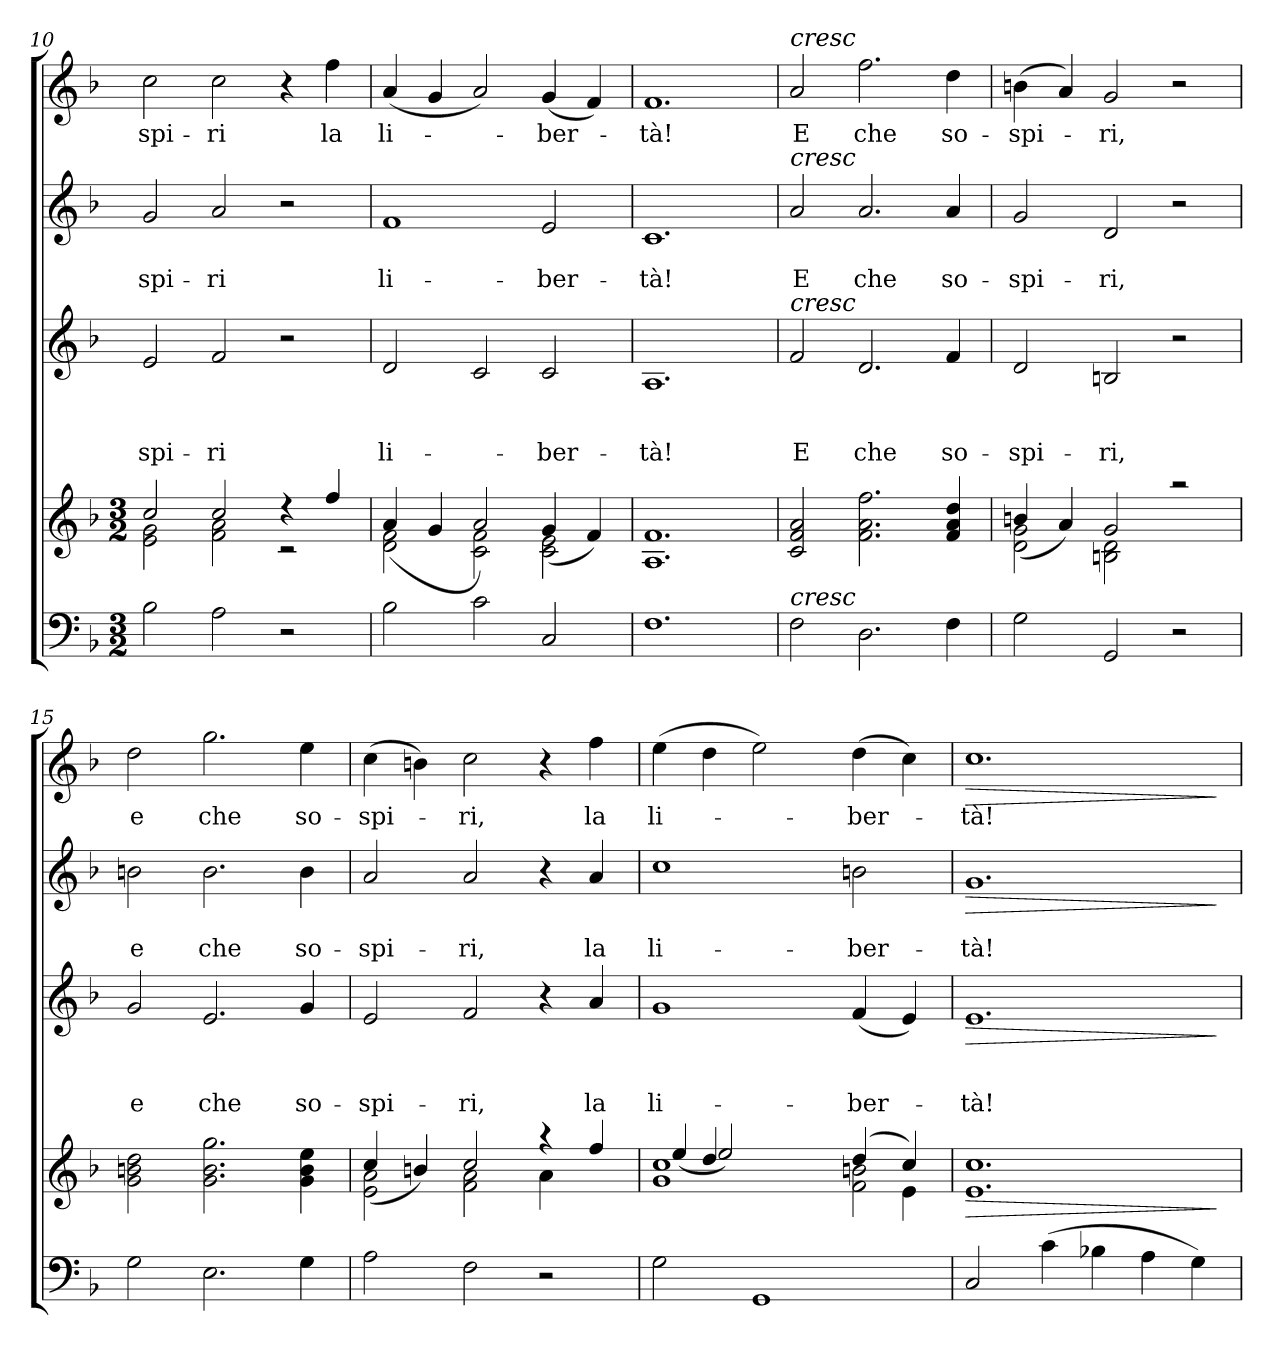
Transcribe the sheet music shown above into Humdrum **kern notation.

**kern	**kern	**dynam	**kern	**text	**text	**text	**dynam	**kern	**text	**text	**dynam	**kern	**text	**dynam
*part5	*part4	*part4	*part3	*part3	*part3	*part3	*part3	*part2	*part2	*part2	*part2	*part1	*part1	*part1
*staff5	*staff4	*staff4	*staff3	*staff3	*staff3	*staff3	*staff3	*staff2	*staff2	*staff2	*staff2	*staff1	*staff1	*staff1
*clefF4	*clefG2	*	*clefG2	*	*	*	*	*clefG2	*	*	*	*clefG2	*	*
*k[b-]	*k[b-]	*	*k[b-]	*	*	*	*	*k[b-]	*	*	*	*k[b-]	*	*
*F:	*F:	*	*F:	*	*	*	*	*F:	*	*	*	*F:	*	*
*M3/2	*M3/2	*	*	*	*	*	*	*	*	*	*	*	*	*
=10	=10	=10	=10	=10	=10	=10	=10	=10	=10	=10	=10	=10	=10	=10
*	*^	*	*	*	*	*	*	*	*	*	*	*	*	*
!	!	!	!	!	!	!	!LO:LY:b	!	!	!	!LO:LY:b	!	!	!LO:LY:b	!
2B-\	2cc/	2e\ 2g\	.	2e/	.	.	-spi-	.	2g/	.	-spi-	.	2cc\	-spi-	.
!	!	!	!	!	!	!	!LO:LY:b	!	!	!	!LO:LY:b	!	!	!LO:LY:b	!
2A\	2cc/	2f\ 2a\	.	2f/	.	.	-ri	.	2a/	.	-ri	.	2cc\	-ri	.
2r	4rdd	2rc	.	2r	.	.	.	.	2r	.	.	.	4r	.	.
!	!	!	!	!	!	!	!	!	!	!	!	!	!	!LO:LY:b	!
.	4ff/	.	.	.	.	.	.	.	.	.	.	.	4ff\	la	.
!!LO:LB:g=z
=11	=11	=11	=11	=11	=11	=11	=11	=11	=11	=11	=11	=11	=11	=11	=11
!	!	!	!	!	!	!	!LO:LY:b	!	!	!	!LO:LY:b:rj	!	!	!LO:LY:b	!
2B-\	2d\ 2f\	(4a/	.	2d/	.	.	li-	.	1f	.	li-	.	(<4a/	li-	.
.	.	4g/	.	.	.	.	.	.	.	.	.	.	4g/	.	.
2c\	2c\ 2f\	2a/)	.	2c/	.	.	.	.	.	.	.	.	2a/)	.	.
!	!	!	!	!	!	!	!LO:LY:b	!	!	!	!LO:LY:b	!	!	!LO:LY:b	!
2C/	2c\ 2e\	(4g/	.	2c/	.	.	-ber-	.	2e/	.	-ber-	.	(<4g/	-ber-	.
.	.	4f/)	.	.	.	.	.	.	.	.	.	.	4f/)	.	.
=12	=12	=12	=12	=12	=12	=12	=12	=12	=12	=12	=12	=12	=12	=12	=12
!	!	!	!	!	!	!	!LO:LY:b	!	!	!	!LO:LY:b	!	!	!LO:LY:b	!
*	*v	*v	*	*	*	*	*	*	*	*	*	*	*	*	*
1.F	1.A 1.f	.	1.A	.	.	-tà!	.	1.c	.	-tà!	.	1.f	-tà!	.
=13	=13	=13	=13	=13	=13	=13	=13	=13	=13	=13	=13	=13	=13	=13
!	!	!	!	!	!	!	!	!	!	!	!	!LO:TX:a:i:t=cresc	!	!
!	!	!	!	!	!	!	!	!LO:TX:a:i:t=cresc	!	!	!	!	!	!
!	!	!	!LO:TX:a:i:t=cresc	!	!	!	!	!	!	!	!	!	!	!
!LO:TX:a:i:t=cresc	!	!	!	!	!	!	!	!	!	!	!	!	!	!
!	!	!	!	!	!	!LO:LY:b	!	!	!	!LO:LY:b	!	!	!LO:LY:b	!
2F\	2c/ 2f/ 2a/	.	2f/	.	.	E	.	2a/	.	E	.	2a/	E	.
!	!	!	!	!	!	!LO:LY:b	!	!	!	!LO:LY:b	!	!	!LO:LY:b	!
2.D\	2.f\ 2.a\ 2.ff\	.	2.d/	.	.	che	.	2.a/	.	che	.	2.ff\	che	.
!	!	!	!	!	!	!LO:LY:b	!	!	!	!LO:LY:b	!	!	!LO:LY:b	!
4F\	4f/ 4a/ 4dd/	.	4f/	.	.	so-	.	4a/	.	so-	.	4dd\	so-	.
=14	=14	=14	=14	=14	=14	=14	=14	=14	=14	=14	=14	=14	=14	=14
*	*^	*	*	*	*	*	*	*	*	*	*	*	*	*
!	!	!	!	!	!	!	!LO:LY:b	!	!	!	!LO:LY:b	!	!	!LO:LY:b	!
2G\	2d\ 2g\	(4bn/	.	2d/	.	.	-spi-	.	2g/	.	-spi-	.	(>4bn\	-spi-	.
.	.	4a/)	.	.	.	.	.	.	.	.	.	.	4a/)	.	.
!	!	!	!	!	!	!	!LO:LY:b	!	!	!	!LO:LY:b	!	!	!LO:LY:b	!
2GG/	2g/	2Bn\ 2d\	.	2Bn/	.	.	-ri,	.	2d/	.	-ri,	.	2g/	-ri,	.
2r	2raa	2ryy	.	2r	.	.	.	.	2r	.	.	.	2r	.	.
=15	=15	=15	=15	=15	=15	=15	=15	=15	=15	=15	=15	=15	=15	=15	=15
!	!	!	!	!	!	!	!LO:LY:b	!	!	!	!LO:LY:b	!	!	!LO:LY:b	!
*	*v	*v	*	*	*	*	*	*	*	*	*	*	*	*	*
2G\	2g\ 2bn\ 2dd\	.	2g/	.	.	e	.	2bn\	.	e	.	2dd\	e	.
!	!	!	!	!	!	!LO:LY:b	!	!	!	!LO:LY:b	!	!	!LO:LY:b	!
2.E\	2.g\ 2.b\ 2.gg\	.	2.e/	.	.	che	.	2.b\	.	che	.	2.gg\	che	.
!	!	!	!	!	!	!LO:LY:b	!	!	!	!LO:LY:b	!	!	!LO:LY:b	!
4G\	4g\ 4b\ 4ee\	.	4g/	.	.	so-	.	4b\	.	so-	.	4ee\	so-	.
=16	=16	=16	=16	=16	=16	=16	=16	=16	=16	=16	=16	=16	=16	=16
*	*^	*	*	*	*	*	*	*	*	*	*	*	*	*
!	!	!	!	!	!	!	!LO:LY:b	!	!	!	!LO:LY:b	!	!	!LO:LY:b	!
2A\	2e\ 2a\	(4cc/	.	2e/	.	.	-spi-	.	2a/	.	-spi-	.	(>4cc\	-spi-	.
.	.	4bn/)	.	.	.	.	.	.	.	.	.	.	4bn\)	.	.
!	!	!	!	!	!	!	!LO:LY:b	!	!	!	!LO:LY:b	!	!	!LO:LY:b	!
2F\	2cc/	2f\ 2a\	.	2f/	.	.	-ri,	.	2a/	.	-ri,	.	2cc\	-ri,	.
2r	4raa	4a\	.	4r	.	.	.	.	4r	.	.	.	4r	.	.
!	!	!	!	!	!	!	!LO:LY:b	!	!	!	!LO:LY:b	!	!	!LO:LY:b	!
.	4ff/	4ryy	.	4a/	.	.	la	.	4a/	.	la	.	4ff\	la	.
!!LO:PB:g=z
=17	=17	=17	=17	=17	=17	=17	=17	=17	=17	=17	=17	=17	=17	=17	=17
*	*^	*^	*	*	*	*	*	*	*	*	*	*	*	*	*
!	!	!	!	!	!	!	!	!	!LO:LY:b:rj	!	!	!	!LO:LY:b:rj	!	!	!LO:LY:b	!
2G\	1g 1cc	(4ee/	4ryy	1ryy	.	1g	.	.	li-	.	1cc	.	li-	.	(>4ee\	li-	.
.	.	4dd/	2ee/)	.	.	.	.	.	.	.	.	.	.	.	4dd\	.	.
1GG	.	1ryy	.	.	.	.	.	.	.	.	.	.	.	.	2ee\)	.	.
.	.	.	4ryy	.	.	.	.	.	.	.	.	.	.	.	.	.	.
!	!	!	!	!	!	!	!	!	!LO:LY:b	!	!	!	!LO:LY:b	!	!	!LO:LY:b	!
.	(4dd/	.	2f\ 2bn\	4ryy	.	(<4f/	.	.	-ber-	.	2bn\	.	-ber-	.	(>4dd\	-ber-	.
.	4e\	.	.	4cc/)	.	4e/)	.	.	.	.	.	.	.	.	4cc\)	.	.
=18	=18	=18	=18	=18	=18	=18	=18	=18	=18	=18	=18	=18	=18	=18	=18	=18	=18
!	!	!	!	!	!LO:HP:b	!	!	!	!LO:LY:b	!LO:HP:b	!	!	!LO:LY:b	!LO:HP:b	!	!LO:LY:b	!LO:HP:b
*	*v	*v	*v	*v	*	*	*	*	*	*	*	*	*	*	*	*	*
2C/	1.e 1.cc	>	1.e	.	.	-tà!	>	1.g	.	-tà!	>	1.cc	-tà!	>
(>4c\	.	.	.	.	.	.	.	.	.	.	.	.	.	.
4B-X\	.	.	.	.	.	.	.	.	.	.	.	.	.	.
4A\	.	.	.	.	.	.	.	.	.	.	.	.	.	.
4G\)	.	.	.	.	.	.	.	.	.	.	.	.	.	.
.	.	]	.	.	.	.	]	.	.	.	]	.	.	]
=	=	=	=	=	=	=	=	=	=	=	=	=	=	=
*-	*-	*-	*-	*-	*-	*-	*-	*-	*-	*-	*-	*-	*-	*-
